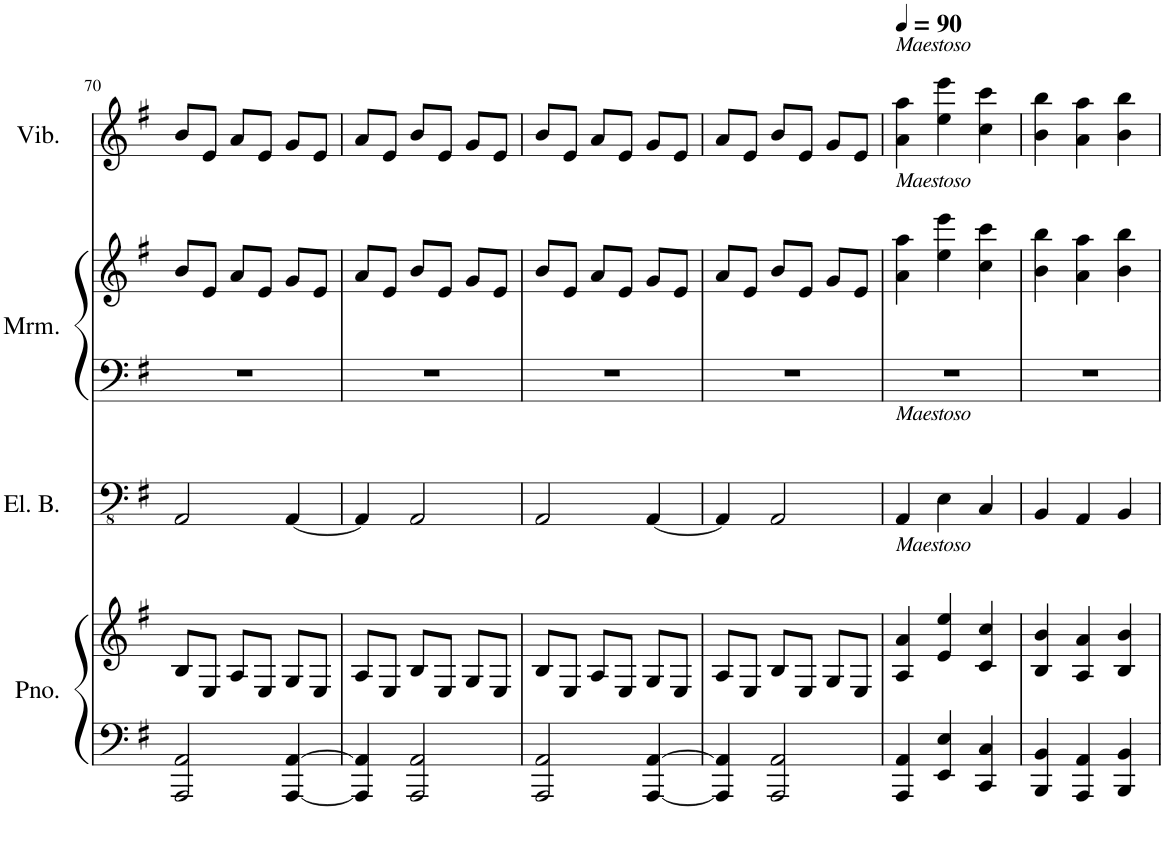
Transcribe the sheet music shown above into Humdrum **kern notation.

**kern	**kern	**kern	**kern	**kern
*part4	*part4	*part3	*part2	*part1
*staff5	*staff4	*staff3	*staff2	*staff1
*I"Piano	*	*I"Electric Bass	*I"Marimba	*I"Vibraphone
*I'Pno.	*	*I'El. B.	*I'Mrm.	*I'Vib.
!!LO:PB:g=z
*clefF4	*clefG2	*clefFv4	*clefG2	*clefG2
*k[f#]	*k[f#]	*k[f#]	*k[f#]	*k[f#]
*M3/4	*M3/4	*M3/4	*M3/4	*M3/4
=70	=70	=70	=70	=70
2AAA/ 2AA/	8B/L	2AAA/	8b/L	8b/L
.	8E/J	.	8e/J	8e/J
.	8A/L	.	8a/L	8a/L
.	8E/J	.	8e/J	8e/J
[4AAA/ [4AA/	8G/L	[4AAA/	8g/L	8g/L
.	8E/J	.	8e/J	8e/J
=71	=71	=71	=71	=71
4AAA/] 4AA/]	8A/L	4AAA/]	8a/L	8a/L
.	8E/J	.	8e/J	8e/J
2AAA/ 2AA/	8B/L	2AAA/	8b/L	8b/L
.	8E/J	.	8e/J	8e/J
.	8G/L	.	8g/L	8g/L
.	8E/J	.	8e/J	8e/J
=72	=72	=72	=72	=72
2AAA/ 2AA/	8B/L	2AAA/	8b/L	8b/L
.	8E/J	.	8e/J	8e/J
.	8A/L	.	8a/L	8a/L
.	8E/J	.	8e/J	8e/J
[4AAA/ [4AA/	8G/L	[4AAA/	8g/L	8g/L
.	8E/J	.	8e/J	8e/J
=73	=73	=73	=73	=73
4AAA/] 4AA/]	8A/L	4AAA/]	8a/L	8a/L
.	8E/J	.	8e/J	8e/J
2AAA/ 2AA/	8B/L	2AAA/	8b/L	8b/L
.	8E/J	.	8e/J	8e/J
.	8G/L	.	8g/L	8g/L
.	8E/J	.	8e/J	8e/J
=74	=74	=74	=74	=74
*	*	*	*	*MM90
!	!	!	!	!LO:TX:a:i:t=Maestoso
!	!	!	!LO:TX:a:i:t=Maestoso	!
!	!	!LO:TX:a:i:t=Maestoso	!	!
!	!LO:TX:a:i:t=Maestoso	!	!	!
4AAA/ 4AA/	4A/ 4a/	4AAA/	4a\ 4aa\	4a\ 4aa\
4EE/ 4E/	4e/ 4ee/	4EE\	4ee\ 4eee\	4ee\ 4eee\
4CC/ 4C/	4c/ 4cc/	4CC/	4cc\ 4ccc\	4cc\ 4ccc\
=75	=75	=75	=75	=75
4BBB/ 4BB/	4B/ 4b/	4BBB/	4b\ 4bb\	4b\ 4bb\
4AAA/ 4AA/	4A/ 4a/	4AAA/	4a\ 4aa\	4a\ 4aa\
4BBB/ 4BB/	4B/ 4b/	4BBB/	4b\ 4bb\	4b\ 4bb\
=	=	=	=	=
*-	*-	*-	*-	*-
